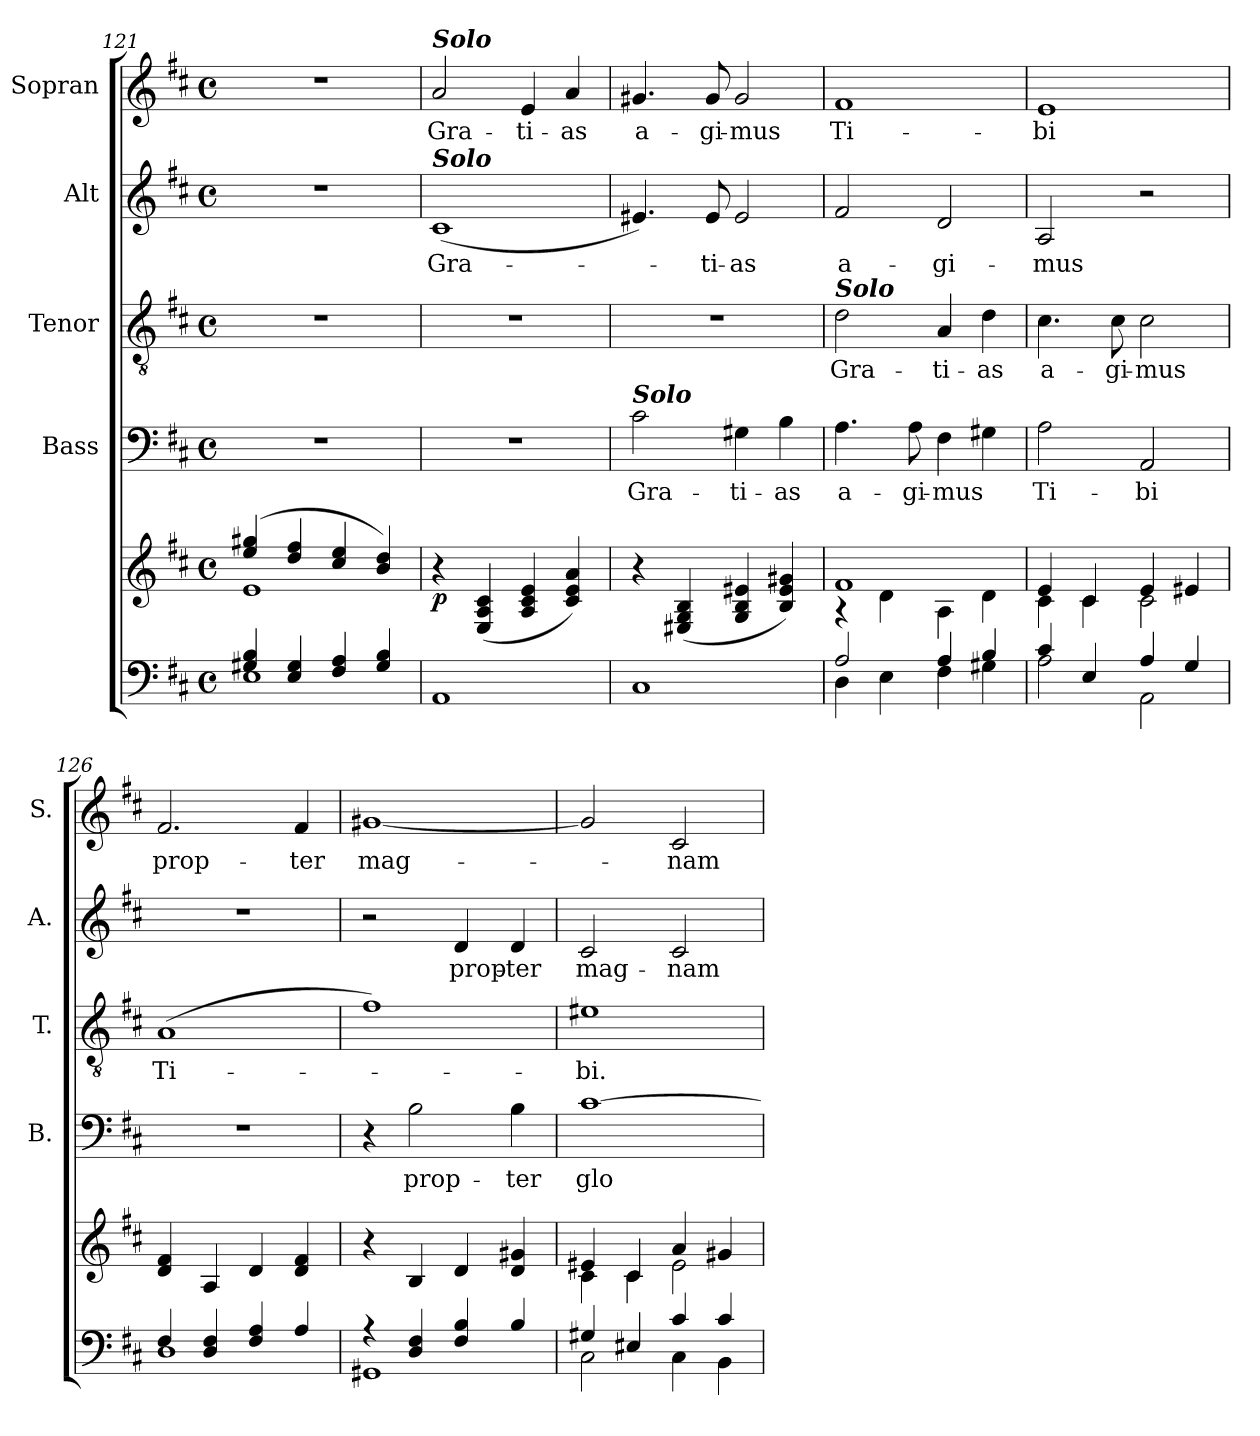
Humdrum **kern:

**kern	**kern	**dynam	**kern	**text	**kern	**text	**kern	**text	**kern	**text
*part5	*part5	*part5	*part4	*part4	*part3	*part3	*part2	*part2	*part1	*part1
*staff6	*staff5	*staff5/6	*staff4	*staff4	*staff3	*staff3	*staff2	*staff2	*staff1	*staff1
*	*	*	*I"Bass	*	*I"Tenor	*	*I"Alt	*	*I"Sopran	*
*	*	*	*I'B.	*	*I'T.	*	*I'A.	*	*I'S.	*
*clefF4	*clefG2	*	*clefF4	*	*clefGv2	*	*clefG2	*	*clefG2	*
*k[f#c#]	*k[f#c#]	*	*k[f#c#]	*	*k[f#c#]	*	*k[f#c#]	*	*k[f#c#]	*
*D:	*D:	*	*D:	*	*D:	*	*D:	*	*D:	*
*M4/4	*M4/4	*	*M4/4	*	*M4/4	*	*M4/4	*	*M4/4	*
*met(c)	*met(c)	*	*met(c)	*	*met(c)	*	*met(c)	*	*met(c)	*
=121	=121	=121	=121	=121	=121	=121	=121	=121	=121	=121
*^	*^	*	*	*	*	*	*	*	*	*
4G#X/ 4B/	1E	(4ee/ 4gg#X/	1e	.	1r	.	1r	.	1r	.	1r	.
4E/ 4G#/	.	4dd/ 4ff#/	.	.	.	.	.	.	.	.	.	.
4F#/ 4A/	.	4cc#/ 4ee/	.	.	.	.	.	.	.	.	.	.
4G#/ 4B/	.	4b/ 4dd/)	.	.	.	.	.	.	.	.	.	.
*v	*v	*	*	*	*	*	*	*	*	*	*	*
*	*v	*v	*	*	*	*	*	*	*	*	*
=122	=122	=122	=122	=122	=122	=122	=122	=122	=122	=122
!	!	!	!	!	!	!	!	!	!LO:TX:a:Bi:t=Solo	!
!	!	!	!	!	!	!	!LO:TX:a:Bi:t=Solo	!	!	!
!	!	!LO:DY:b	!	!	!	!	!	!LO:LY:b	!	!LO:LY:b
1AA	4r	p	1r	.	1r	.	(<1c#	Gra-	2a/	Gra-
.	(<4E/ 4A/ 4c#/	.	.	.	.	.	.	.	.	.
!	!	!	!	!	!	!	!	!	!	!LO:LY:b
.	4A/ 4c#/ 4e/	.	.	.	.	.	.	.	4e/	-ti-
!	!	!	!	!	!	!	!	!	!	!LO:LY:b
.	4c#/ 4e/ 4a/)	.	.	.	.	.	.	.	4a/	-as
=123	=123	=123	=123	=123	=123	=123	=123	=123	=123	=123
!	!	!	!LO:TX:a:Bi:t=Solo	!	!	!	!	!	!	!
!	!	!	!	!LO:LY:b	!	!	!	!	!	!LO:LY:b
1C#	4r	.	2c#\	Gra-	1r	.	4.e#X/)	.	4.g#X/	a-
.	(<4E#X/ 4G/ 4B/	.	.	.	.	.	.	.	.	.
!	!	!	!	!	!	!	!	!LO:LY:b	!	!LO:LY:b
.	.	.	.	.	.	.	8e#/	-ti-	8g#/	-gi-
!	!	!	!	!LO:LY:b	!	!	!	!LO:LY:b	!	!LO:LY:b
.	4G/ 4B/ 4e#X/	.	4G#X\	-ti-	.	.	2e#/	-as	2g#/	-mus
!	!	!	!	!LO:LY:b	!	!	!	!	!	!
.	4B/ 4e#/ 4g#X/)	.	4B\	-as	.	.	.	.	.	.
=124	=124	=124	=124	=124	=124	=124	=124	=124	=124	=124
*^	*^	*	*	*	*	*	*	*	*	*
!	!	!	!	!	!	!	!LO:TX:a:Bi:t=Solo	!	!	!	!	!
!	!	!	!	!	!	!LO:LY:b	!	!LO:LY:b	!	!LO:LY:b	!	!LO:LY:b
2A/	4D\	1f#	4rA	.	4.A\	a-	2d\	Gra-	2f#/	a-	1f#	Ti-
.	4E\	.	4d\	.	.	.	.	.	.	.	.	.
!	!	!	!	!	!	!LO:LY:b	!	!	!	!	!	!
.	.	.	.	.	8A\	-gi-	.	.	.	.	.	.
!	!	!	!	!	!	!LO:LY:b	!	!LO:LY:b	!	!LO:LY:b	!	!
4A/	4F#\	.	4A\	.	4F#\	-mus	4A/	-ti-	2d/	-gi-	.	.
!	!	!	!	!	!	!	!	!LO:LY:b	!	!	!	!
4B/	4G#X\	.	4d\	.	4G#X\	.	4d\	-as	.	.	.	.
=125	=125	=125	=125	=125	=125	=125	=125	=125	=125	=125	=125	=125
!	!	!	!	!	!	!LO:LY:b	!	!LO:LY:b	!	!LO:LY:b	!	!LO:LY:b
4c#/	2A\	4e/	4c#\	.	2A\	Ti-	4.c#\	a-	2A/	-mus	1e	-bi
4E/	.	4c#/	4c#\	.	.	.	.	.	.	.	.	.
!	!	!	!	!	!	!	!	!LO:LY:b	!	!	!	!
.	.	.	.	.	.	.	8c#\	-gi-	.	.	.	.
!	!	!	!	!	!	!LO:LY:b	!	!LO:LY:b	!	!	!	!
4A/	2AA\	4e/	2c#\	.	2AA/	-bi	2c#\	-mus	2r	.	.	.
4G/	.	4e#X/	.	.	.	.	.	.	.	.	.	.
*	*	*v	*v	*	*	*	*	*	*	*	*	*
=126	=126	=126	=126	=126	=126	=126	=126	=126	=126	=126	=126
!	!	!	!	!	!	!	!LO:LY:b	!	!	!	!LO:LY:b
4F#/	1D	4d/ 4f#/	.	1r	.	(>1A	Ti-	1r	.	2.f#/	prop-
4D/ 4F#/	.	4A/	.	.	.	.	.	.	.	.	.
4F#/ 4A/	.	4d/	.	.	.	.	.	.	.	.	.
!	!	!	!	!	!	!	!	!	!	!	!LO:LY:b
4A/	.	4d/ 4f#/	.	.	.	.	.	.	.	4f#/	-ter
!!LO:PB:g=z
=127	=127	=127	=127	=127	=127	=127	=127	=127	=127	=127	=127
!	!	!	!	!	!	!	!	!	!	!	!LO:LY:b
4rG	1GG#X	4r	.	4r	.	1f#)	.	2r	.	[1g#X	mag-
!	!	!	!	!	!LO:LY:b	!	!	!	!	!	!
4D/ 4F#/	.	4B/	.	2B\	prop-	.	.	.	.	.	.
!	!	!	!	!	!	!	!	!	!LO:LY:b	!	!
4F#/ 4B/	.	4d/	.	.	.	.	.	4d/	prop-	.	.
!	!	!	!	!	!LO:LY:b	!	!	!	!LO:LY:b	!	!
4B/	.	4d/ 4g#X/	.	4B\	-ter	.	.	4d/	-ter	.	.
=128	=128	=128	=128	=128	=128	=128	=128	=128	=128	=128	=128
*	*	*^	*	*	*	*	*	*	*	*	*
!	!	!	!	!	!	!LO:LY:b	!	!LO:LY:b	!	!LO:LY:b	!	!
4G#X/	2C#\	4e#X/	4c#\	.	[1c#	glo-	1e#X	-bi.	2c#/	mag-	2g#/]	.
4E#X/	.	4c#/	4c#\	.	.	.	.	.	.	.	.	.
!	!	!	!	!	!	!	!	!	!	!LO:LY:b	!	!LO:LY:b
4c#/	4C#\	4a/	2e#\	.	.	.	.	.	2c#/	-nam	2c#/	-nam
4c#/	4BB\	4g#X/	.	.	.	.	.	.	.	.	.	.
*v	*v	*	*	*	*	*	*	*	*	*	*	*
*	*v	*v	*	*	*	*	*	*	*	*	*
=	=	=	=	=	=	=	=	=	=	=
*-	*-	*-	*-	*-	*-	*-	*-	*-	*-	*-
